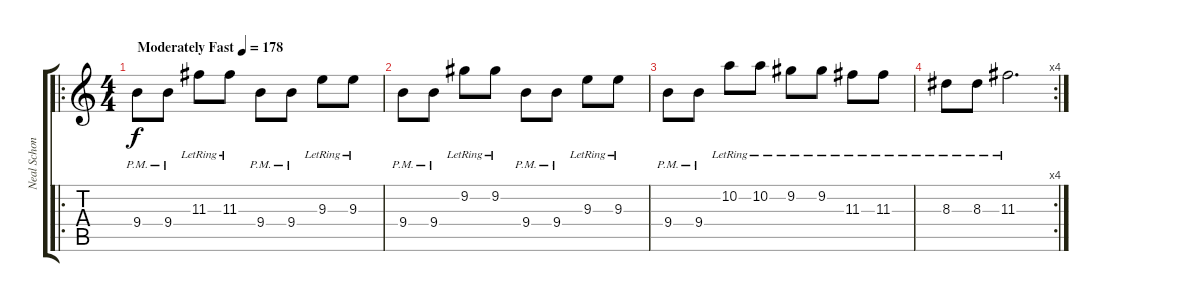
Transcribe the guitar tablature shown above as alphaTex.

\track ("Neal Schon" "Neal Schon") {instrument overdrivenguitar}
\staff {score tabs}
\tuning (E4 B3 G3 D3 A2 E2) {hide}
\ro
\ts (4 4)
\tempo (178 "Moderately Fast")
\clef g2
\ks c
9.4{pm}.8{dy f instrument overdrivenguitar} 9.4{pm}.8 11.3{lr}.8 11.3{lr}.8 9.4{pm}.8 9.4{pm}.8 9.3{lr}.8 9.3{lr}.8 |
9.4{pm}.8 9.4{pm}.8 9.2{lr}.8 9.2{lr}.8 9.4{pm}.8 9.4{pm}.8 9.3{lr}.8 9.3{lr}.8 |
9.4{pm}.8 9.4{pm}.8 10.2{lr}.8 10.2{lr}.8 9.2{lr}.8 9.2{lr}.8 11.3{lr}.8 11.3{lr}.8 |
\rc 4
8.3{lr}.8 8.3{lr}.8 11.3{lr}.2{d}
